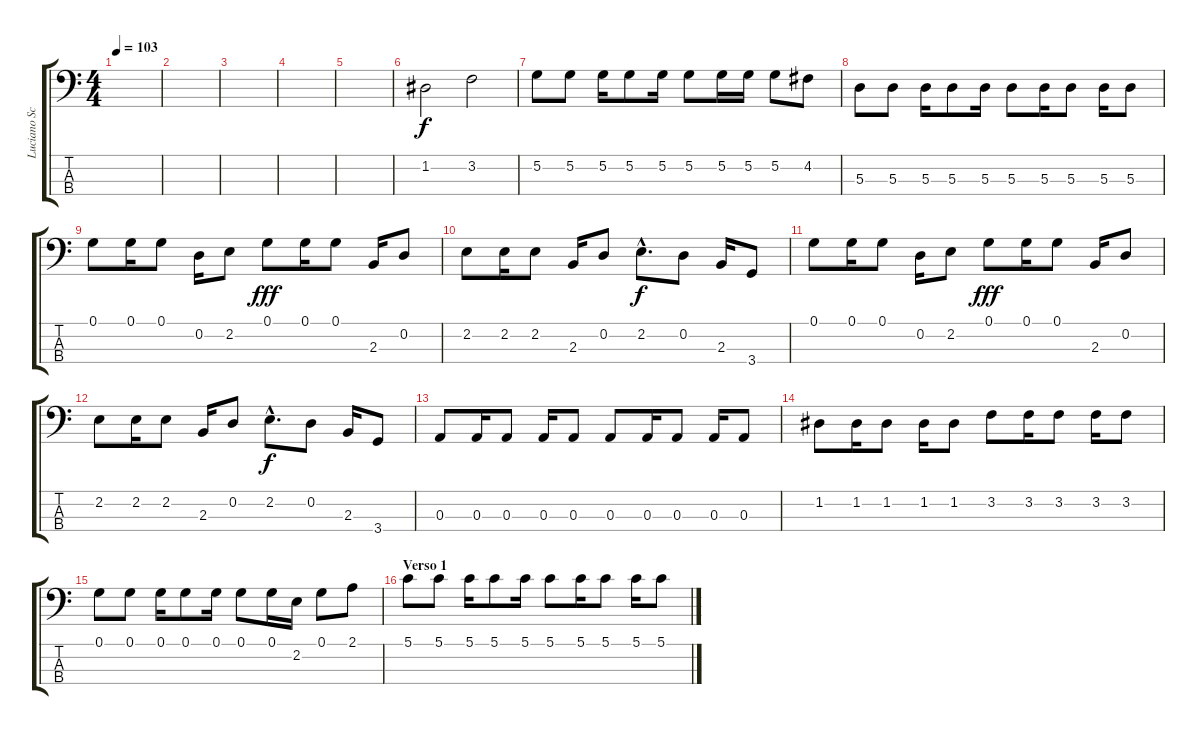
\track ("Luciano Scaglione" "Luciano Sc") {instrument electricbassfinger}
\staff {score tabs}
\tuning (G2 D2 A1 E1) {hide}
\ts (4 4)
\tempo 103
\clef f4
\ks c
|
|
|
|
|
1.2.2 3.2.2 |
5.2.8 5.2.8 5.2.16 5.2.8 5.2.16 5.2.8 5.2.16 5.2.16 5.2.8 4.2.8 |
5.3.8 5.3.8 5.3.16 5.3.8 5.3.16 5.3.8 5.3.16 5.3.8 5.3.16 5.3.8 |
0.1.8 0.1.16 0.1.8 0.2.16 2.2.8 0.1.8{dy fff} 0.1.16 0.1.8 2.3.16 0.2.8 |
2.2.8 2.2.16 2.2.8 2.3.16 0.2.8 2.2{hac}.8{d dy f} 0.2.8 2.3.16 3.4.8 |
0.1.8 0.1.16 0.1.8 0.2.16 2.2.8 0.1.8{dy fff} 0.1.16 0.1.8 2.3.16 0.2.8 |
2.2.8 2.2.16 2.2.8 2.3.16 0.2.8 2.2{hac}.8{d dy f} 0.2.8 2.3.16 3.4.8 |
0.3.8 0.3.16 0.3.8 0.3.16 0.3.8 0.3.8 0.3.16 0.3.8 0.3.16 0.3.8 |
1.2.8 1.2.16 1.2.8 1.2.16 1.2.8 3.2.8 3.2.16 3.2.8 3.2.16 3.2.8 |
0.1.8 0.1.8 0.1.16 0.1.8 0.1.16 0.1.8 0.1.16 2.2.16 0.1.8 2.1.8 |
\section ("" "Verso 1")
5.1.8 5.1.8 5.1.16 5.1.8 5.1.16 5.1.8 5.1.16 5.1.8 5.1.16 5.1.8
